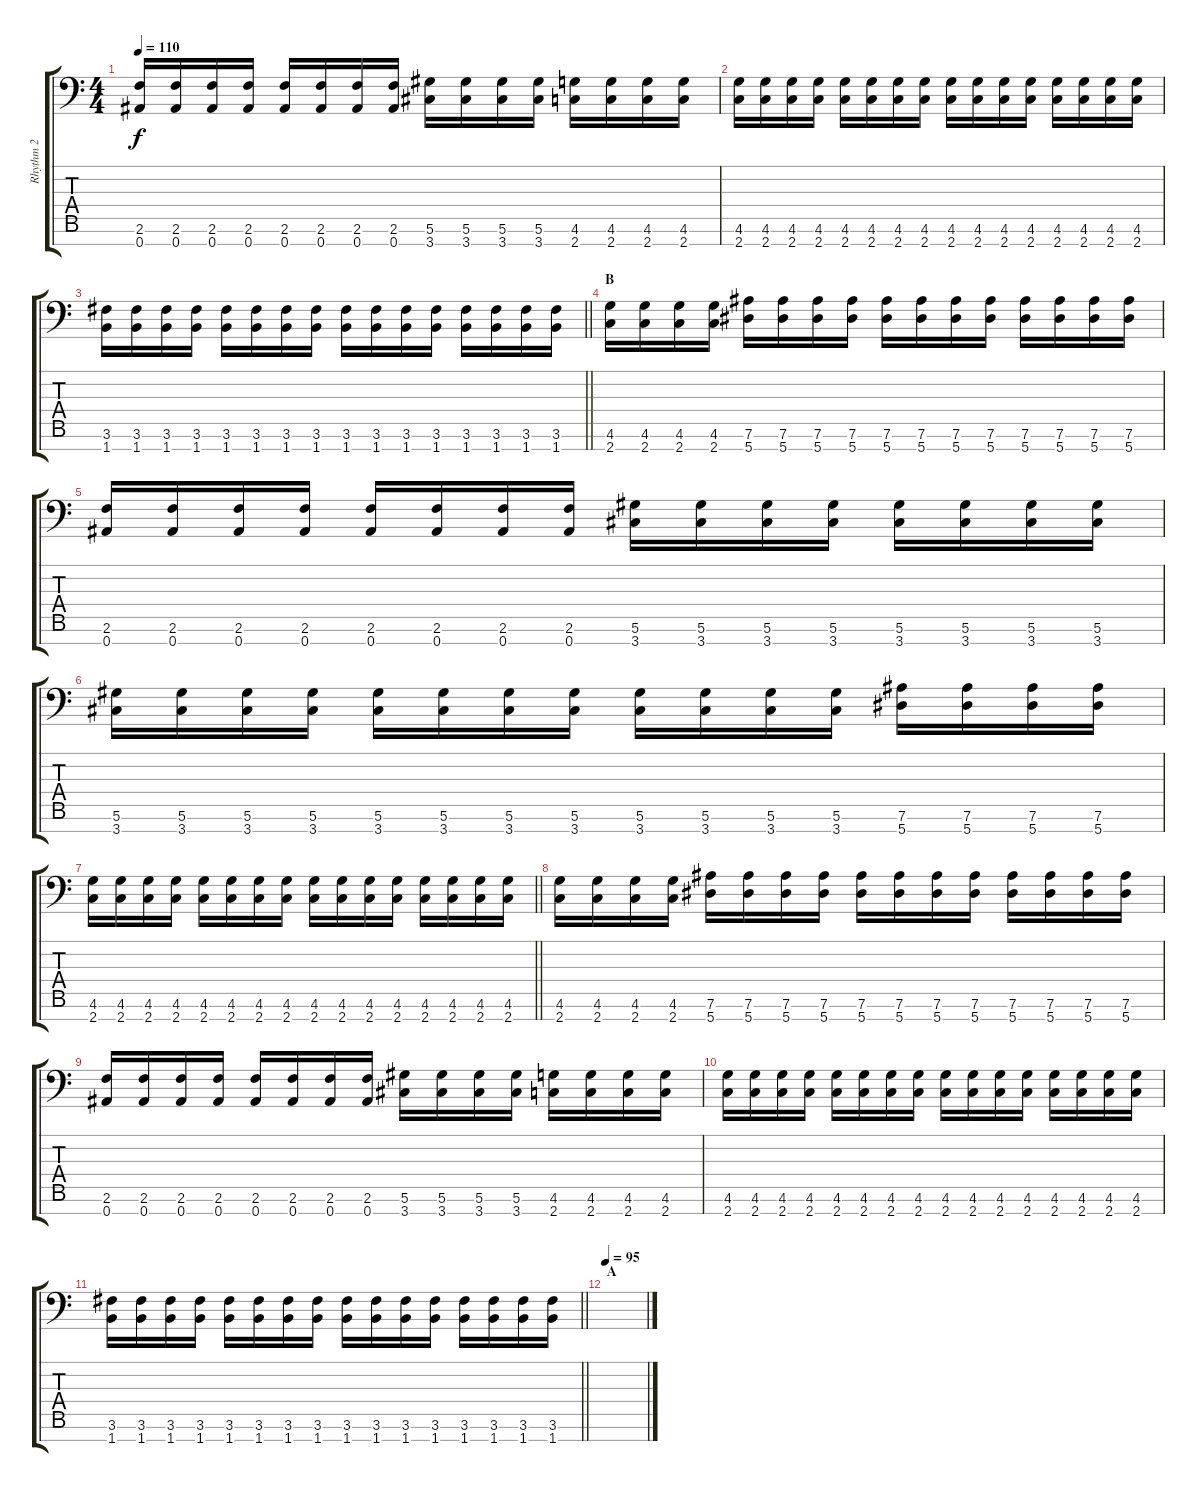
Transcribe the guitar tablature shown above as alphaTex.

\track ("Rhythm 2" "Rhythm 2") {instrument overdrivenguitar}
\staff {score tabs}
\tuning (Eb4 Bb3 Gb3 Db3 Ab2 Eb2 Bb1) {hide}
\ts (4 4)
\tempo 110
\clef f4
\ks c
(2.6 0.7).16{dy f} (2.6 0.7).16 (2.6 0.7).16 (2.6 0.7).16 (2.6 0.7).16 (2.6 0.7).16 (2.6 0.7).16 (2.6 0.7).16 (5.6 3.7).16 (5.6 3.7).16 (5.6 3.7).16 (5.6 3.7).16 (4.6 2.7).16 (4.6 2.7).16 (4.6 2.7).16 (4.6 2.7).16 |
(4.6 2.7).16 (4.6 2.7).16 (4.6 2.7).16 (4.6 2.7).16 (4.6 2.7).16 (4.6 2.7).16 (4.6 2.7).16 (4.6 2.7).16 (4.6 2.7).16 (4.6 2.7).16 (4.6 2.7).16 (4.6 2.7).16 (4.6 2.7).16 (4.6 2.7).16 (4.6 2.7).16 (4.6 2.7).16 |
\barLineRight lightlight
(3.6 1.7).16 (3.6 1.7).16 (3.6 1.7).16 (3.6 1.7).16 (3.6 1.7).16 (3.6 1.7).16 (3.6 1.7).16 (3.6 1.7).16 (3.6 1.7).16 (3.6 1.7).16 (3.6 1.7).16 (3.6 1.7).16 (3.6 1.7).16 (3.6 1.7).16 (3.6 1.7).16 (3.6 1.7).16 |
\section ("" "B")
(4.6 2.7).16 (4.6 2.7).16 (4.6 2.7).16 (4.6 2.7).16 (7.6 5.7).16 (7.6 5.7).16 (7.6 5.7).16 (7.6 5.7).16 (7.6 5.7).16 (7.6 5.7).16 (7.6 5.7).16 (7.6 5.7).16 (7.6 5.7).16 (7.6 5.7).16 (7.6 5.7).16 (7.6 5.7).16 |
(2.6 0.7).16 (2.6 0.7).16 (2.6 0.7).16 (2.6 0.7).16 (2.6 0.7).16 (2.6 0.7).16 (2.6 0.7).16 (2.6 0.7).16 (5.6 3.7).16 (5.6 3.7).16 (5.6 3.7).16 (5.6 3.7).16 (5.6 3.7).16 (5.6 3.7).16 (5.6 3.7).16 (5.6 3.7).16 |
(5.6 3.7).16 (5.6 3.7).16 (5.6 3.7).16 (5.6 3.7).16 (5.6 3.7).16 (5.6 3.7).16 (5.6 3.7).16 (5.6 3.7).16 (5.6 3.7).16 (5.6 3.7).16 (5.6 3.7).16 (5.6 3.7).16 (7.6 5.7).16 (7.6 5.7).16 (7.6 5.7).16 (7.6 5.7).16 |
\barLineRight lightlight
(4.6 2.7).16 (4.6 2.7).16 (4.6 2.7).16 (4.6 2.7).16 (4.6 2.7).16 (4.6 2.7).16 (4.6 2.7).16 (4.6 2.7).16 (4.6 2.7).16 (4.6 2.7).16 (4.6 2.7).16 (4.6 2.7).16 (4.6 2.7).16 (4.6 2.7).16 (4.6 2.7).16 (4.6 2.7).16 |
(4.6 2.7).16 (4.6 2.7).16 (4.6 2.7).16 (4.6 2.7).16 (7.6 5.7).16 (7.6 5.7).16 (7.6 5.7).16 (7.6 5.7).16 (7.6 5.7).16 (7.6 5.7).16 (7.6 5.7).16 (7.6 5.7).16 (7.6 5.7).16 (7.6 5.7).16 (7.6 5.7).16 (7.6 5.7).16 |
(2.6 0.7).16 (2.6 0.7).16 (2.6 0.7).16 (2.6 0.7).16 (2.6 0.7).16 (2.6 0.7).16 (2.6 0.7).16 (2.6 0.7).16 (5.6 3.7).16 (5.6 3.7).16 (5.6 3.7).16 (5.6 3.7).16 (4.6 2.7).16 (4.6 2.7).16 (4.6 2.7).16 (4.6 2.7).16 |
(4.6 2.7).16 (4.6 2.7).16 (4.6 2.7).16 (4.6 2.7).16 (4.6 2.7).16 (4.6 2.7).16 (4.6 2.7).16 (4.6 2.7).16 (4.6 2.7).16 (4.6 2.7).16 (4.6 2.7).16 (4.6 2.7).16 (4.6 2.7).16 (4.6 2.7).16 (4.6 2.7).16 (4.6 2.7).16 |
\barLineRight lightlight
(3.6 1.7).16 (3.6 1.7).16 (3.6 1.7).16 (3.6 1.7).16 (3.6 1.7).16 (3.6 1.7).16 (3.6 1.7).16 (3.6 1.7).16 (3.6 1.7).16 (3.6 1.7).16 (3.6 1.7).16 (3.6 1.7).16 (3.6 1.7).16 (3.6 1.7).16 (3.6 1.7).16 (3.6 1.7).16 |
\section ("" "A")
\tempo 95
